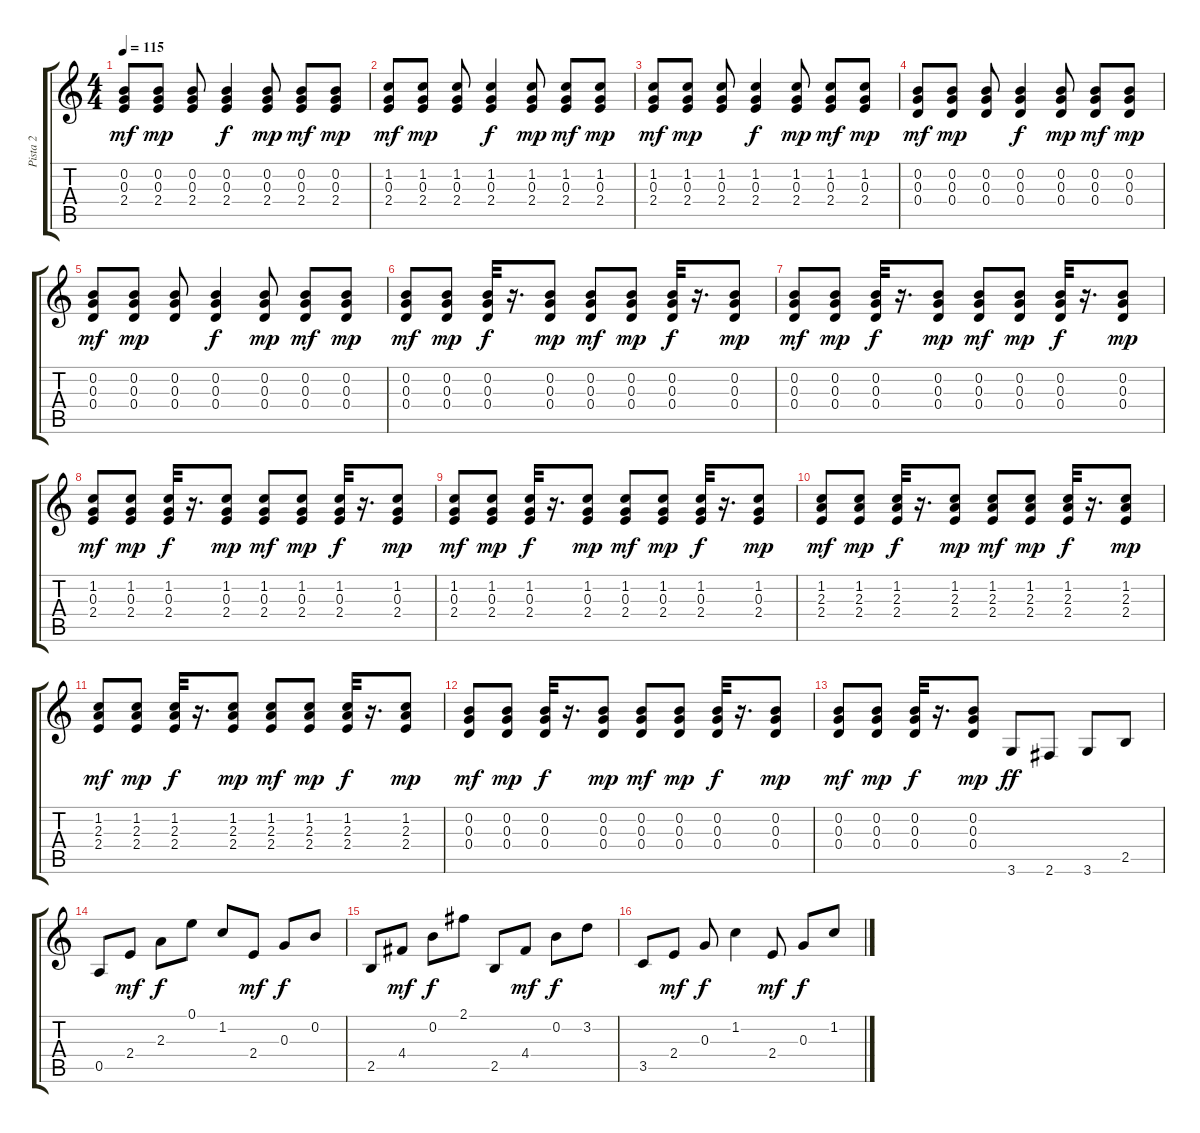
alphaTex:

\track ("Pista 2" "Pista 2") {solo instrument acousticguitarsteel}
\staff {score tabs}
\tuning (E4 B3 G3 D3 A2 E2) {hide}
\ts (4 4)
\tempo 115
\clef g2
\ks c
(0.2 0.3 2.4).8{dy mf} (0.2 0.3 2.4).8{dy mp} (0.2 0.3 2.4).8 (0.2 0.3 2.4).4{dy f} (0.2 0.3 2.4).8{dy mp} (0.2 0.3 2.4).8{dy mf} (0.2 0.3 2.4).8{dy mp} |
(1.2 0.3 2.4).8{dy mf} (1.2 0.3 2.4).8{dy mp} (1.2 0.3 2.4).8 (1.2 0.3 2.4).4{dy f} (1.2 0.3 2.4).8{dy mp} (1.2 0.3 2.4).8{dy mf} (1.2 0.3 2.4).8{dy mp} |
(1.2 0.3 2.4).8{dy mf} (1.2 0.3 2.4).8{dy mp} (1.2 0.3 2.4).8 (1.2 0.3 2.4).4{dy f} (1.2 0.3 2.4).8{dy mp} (1.2 0.3 2.4).8{dy mf} (1.2 0.3 2.4).8{dy mp} |
(0.2 0.3 0.4).8{dy mf} (0.2 0.3 0.4).8{dy mp} (0.2 0.3 0.4).8 (0.2 0.3 0.4).4{dy f} (0.2 0.3 0.4).8{dy mp} (0.2 0.3 0.4).8{dy mf} (0.2 0.3 0.4).8{dy mp} |
(0.2 0.3 0.4).8{dy mf} (0.2 0.3 0.4).8{dy mp} (0.2 0.3 0.4).8 (0.2 0.3 0.4).4{dy f} (0.2 0.3 0.4).8{dy mp} (0.2 0.3 0.4).8{dy mf} (0.2 0.3 0.4).8{dy mp} |
(0.2 0.3 0.4).8{dy mf} (0.2 0.3 0.4).8{dy mp} (0.2 0.3 0.4).32{dy f} r.16{d} (0.2 0.3 0.4).8{dy mp} (0.2 0.3 0.4).8{dy mf} (0.2 0.3 0.4).8{dy mp} (0.2 0.3 0.4).32{dy f} r.16{d} (0.2 0.3 0.4).8{dy mp} |
(0.2 0.3 0.4).8{dy mf} (0.2 0.3 0.4).8{dy mp} (0.2 0.3 0.4).32{dy f} r.16{d} (0.2 0.3 0.4).8{dy mp} (0.2 0.3 0.4).8{dy mf} (0.2 0.3 0.4).8{dy mp} (0.2 0.3 0.4).32{dy f} r.16{d} (0.2 0.3 0.4).8{dy mp} |
(1.2 0.3 2.4).8{dy mf} (1.2 0.3 2.4).8{dy mp} (1.2 0.3 2.4).32{dy f} r.16{d} (1.2 0.3 2.4).8{dy mp} (1.2 0.3 2.4).8{dy mf} (1.2 0.3 2.4).8{dy mp} (1.2 0.3 2.4).32{dy f} r.16{d} (1.2 0.3 2.4).8{dy mp} |
(1.2 0.3 2.4).8{dy mf} (1.2 0.3 2.4).8{dy mp} (1.2 0.3 2.4).32{dy f} r.16{d} (1.2 0.3 2.4).8{dy mp} (1.2 0.3 2.4).8{dy mf} (1.2 0.3 2.4).8{dy mp} (1.2 0.3 2.4).32{dy f} r.16{d} (1.2 0.3 2.4).8{dy mp} |
(1.2 2.3 2.4).8{dy mf} (1.2 2.3 2.4).8{dy mp} (1.2 2.3 2.4).32{dy f} r.16{d} (1.2 2.3 2.4).8{dy mp} (1.2 2.3 2.4).8{dy mf} (1.2 2.3 2.4).8{dy mp} (1.2 2.3 2.4).32{dy f} r.16{d} (1.2 2.3 2.4).8{dy mp} |
(1.2 2.3 2.4).8{dy mf} (1.2 2.3 2.4).8{dy mp} (1.2 2.3 2.4).32{dy f} r.16{d} (1.2 2.3 2.4).8{dy mp} (1.2 2.3 2.4).8{dy mf} (1.2 2.3 2.4).8{dy mp} (1.2 2.3 2.4).32{dy f} r.16{d} (1.2 2.3 2.4).8{dy mp} |
(0.2 0.3 0.4).8{dy mf} (0.2 0.3 0.4).8{dy mp} (0.2 0.3 0.4).32{dy f} r.16{d} (0.2 0.3 0.4).8{dy mp} (0.2 0.3 0.4).8{dy mf} (0.2 0.3 0.4).8{dy mp} (0.2 0.3 0.4).32{dy f} r.16{d} (0.2 0.3 0.4).8{dy mp} |
(0.2 0.3 0.4).8{dy mf} (0.2 0.3 0.4).8{dy mp} (0.2 0.3 0.4).32{dy f} r.16{d} (0.2 0.3 0.4).8{dy mp} 3.6.8{dy ff} 2.6.8 3.6.8 2.5.8 |
0.5.8 2.4.8{dy mf} 2.3.8{dy f} 0.1.8 1.2.8 2.4.8{dy mf} 0.3.8{dy f} 0.2.8 |
2.5.8 4.4.8{dy mf} 0.2.8{dy f} 2.1.8 2.5.8 4.4.8{dy mf} 0.2.8{dy f} 3.2.8 |
3.5.8 2.4.8{dy mf} 0.3.8{dy f} 1.2.4 2.4.8{dy mf} 0.3.8{dy f} 1.2.8
